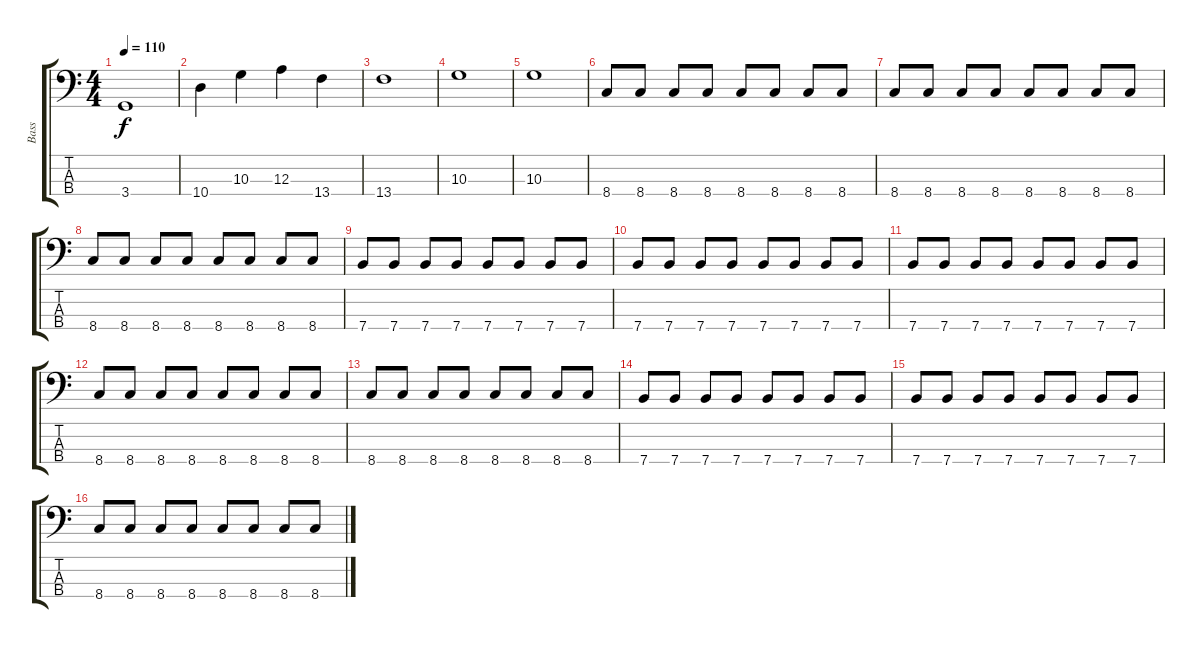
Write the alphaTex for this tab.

\track ("Bass" "Bass") {instrument electricbassfinger}
\staff {score tabs}
\tuning (G2 D2 A1 E1) {hide}
\ts (4 4)
\tempo 110
\clef f4
\ks c
3.4.1{dy f instrument electricbassfinger} |
10.4.4 10.3.4 12.3.4 13.4.4 |
13.4.1 |
10.3.1 |
10.3.1 |
8.4.8{volume 9} 8.4.8 8.4.8 8.4.8 8.4.8 8.4.8 8.4.8 8.4.8 |
8.4.8 8.4.8 8.4.8 8.4.8 8.4.8 8.4.8 8.4.8 8.4.8 |
8.4.8 8.4.8 8.4.8 8.4.8 8.4.8 8.4.8 8.4.8 8.4.8 |
7.4.8 7.4.8 7.4.8 7.4.8 7.4.8 7.4.8 7.4.8 7.4.8 |
7.4.8 7.4.8 7.4.8 7.4.8 7.4.8 7.4.8 7.4.8 7.4.8 |
7.4.8 7.4.8 7.4.8 7.4.8 7.4.8 7.4.8 7.4.8 7.4.8 |
8.4.8 8.4.8 8.4.8 8.4.8 8.4.8 8.4.8 8.4.8 8.4.8 |
8.4.8 8.4.8 8.4.8 8.4.8 8.4.8 8.4.8 8.4.8 8.4.8 |
7.4.8 7.4.8 7.4.8 7.4.8 7.4.8 7.4.8 7.4.8 7.4.8 |
7.4.8 7.4.8 7.4.8 7.4.8 7.4.8 7.4.8 7.4.8 7.4.8 |
8.4.8 8.4.8 8.4.8 8.4.8 8.4.8 8.4.8 8.4.8 8.4.8
